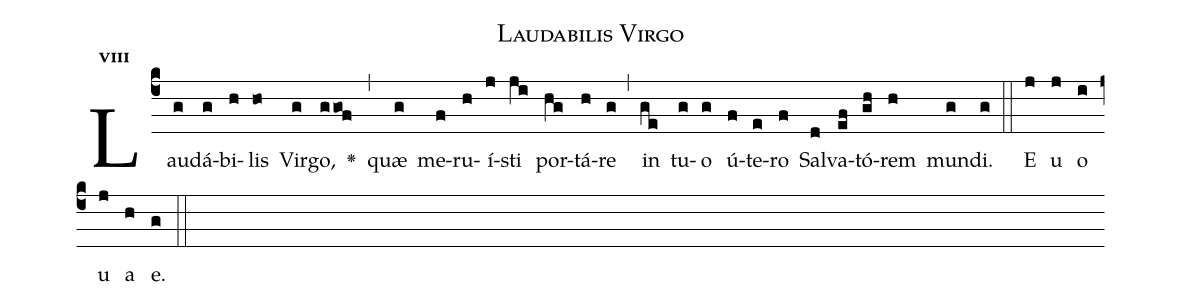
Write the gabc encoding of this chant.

name:Laudabilis Virgo;
office-part:Antiphona;
mode:8;
%%
initial-style: 1;
name: Laudabilis Virgo
book: Antiphonae & Responsoria/Tomus I, p. 109;
occasion: Die 1 Ianuarii;
office-part: Nona Ant 1;
user-notes: ;
commentary: ;
annotation: 8g;
centering-scheme: english;
fontsize: 12;
font: OFLSortsMillGoudy;
height: 11;
width: 4.5;
%%
(c4)Lau(g)dá(g)bi(h)lis(ho) Vir(g)go,(ggof) <v>\greheightstar</v>(,) quæ(g) me(f)ru(h)í(j)sti(ji) por(hg)tá(h)re(g) (,) in(ge) tu(g)o(g) ú(f)te(e)ro(f) Sal(d)va(ef)tó(gh)rem(h) mun(g)di.(g) (::)
E(j) u(j) o(i) u(j) a(h) e.(g) (::)
